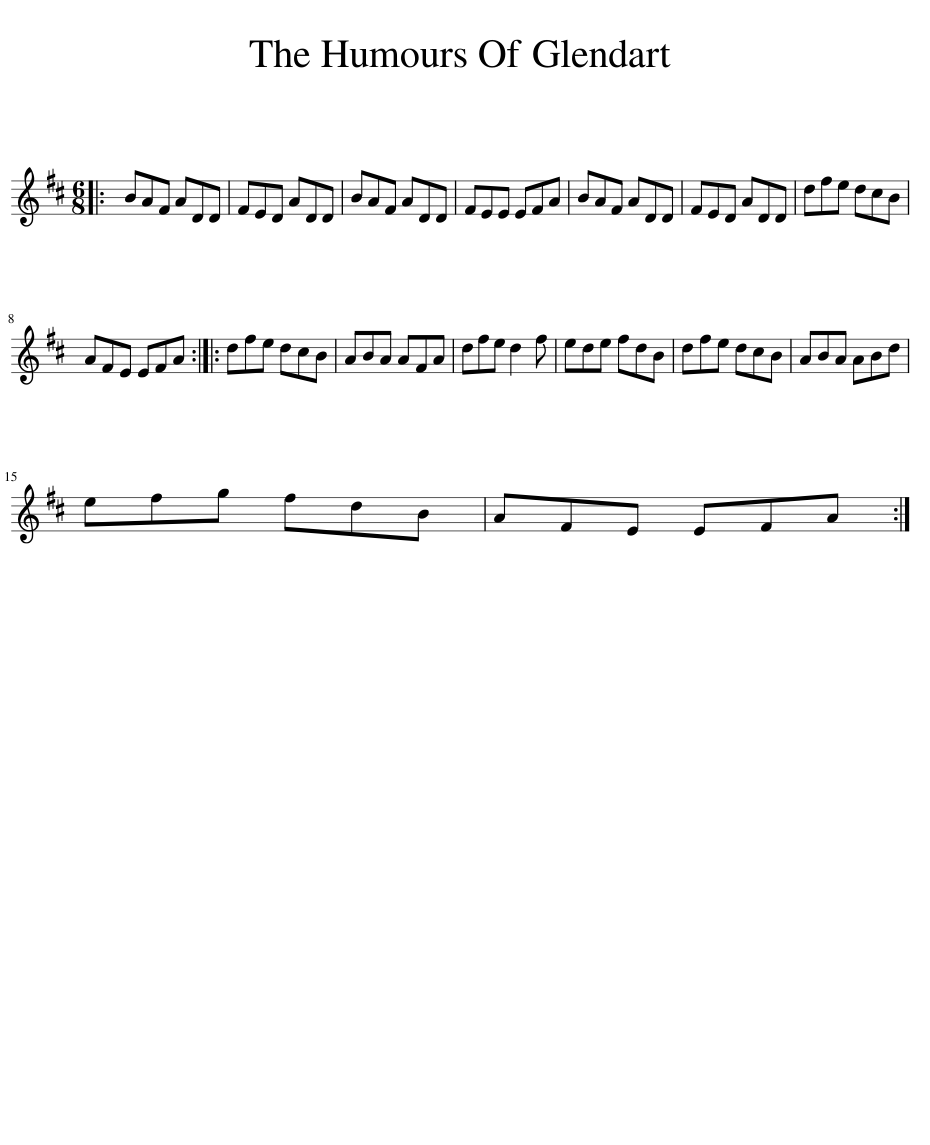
X:1
L:1/8
M:6/8
I:linebreak $
K:D
V:1 treble
V:1
|: BAF ADD | FED ADD | BAF ADD | FEE EFA | BAF ADD | %5
 FED ADD | dfe dcB |$ AFE EFA :: dfe dcB | ABA AFA | %10
 dfe d2 f | ede fdB | dfe dcB | ABA ABd |$ efg fdB | %15
 AFE EFA :| %16
